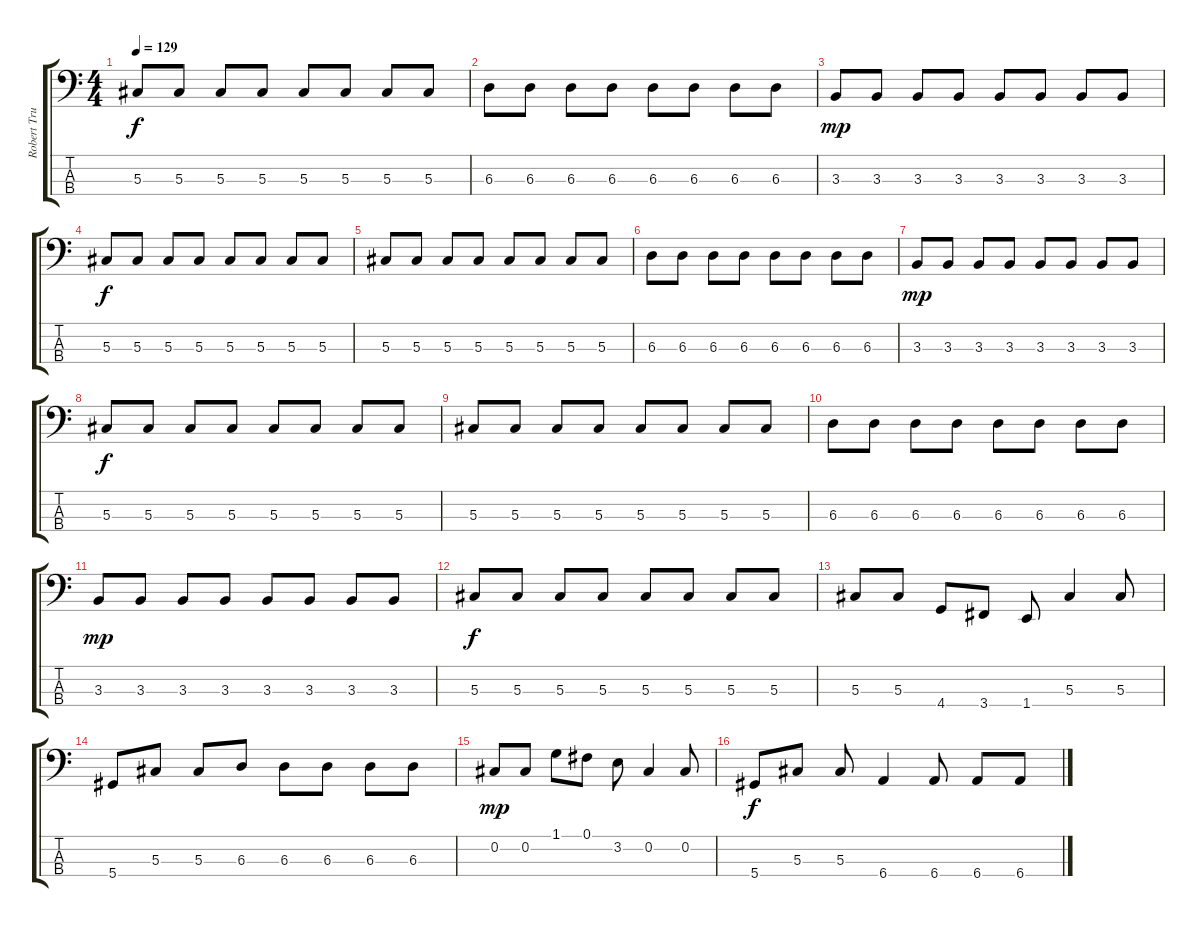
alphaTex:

\track ("Robert Trujillo" "Robert Tru") {instrument electricbasspick}
\staff {score tabs}
\tuning (Gb2 Db2 Ab1 Eb1) {hide}
\ts (4 4)
\tempo 129
\clef f4
\ks c
5.3.8{dy f} 5.3.8 5.3.8 5.3.8 5.3.8 5.3.8 5.3.8 5.3.8 |
6.3.8 6.3.8 6.3.8 6.3.8 6.3.8 6.3.8 6.3.8 6.3.8 |
3.3.8{dy mp} 3.3.8 3.3.8 3.3.8 3.3.8 3.3.8 3.3.8 3.3.8 |
5.3.8{dy f} 5.3.8 5.3.8 5.3.8 5.3.8 5.3.8 5.3.8 5.3.8 |
5.3.8 5.3.8 5.3.8 5.3.8 5.3.8 5.3.8 5.3.8 5.3.8 |
6.3.8 6.3.8 6.3.8 6.3.8 6.3.8 6.3.8 6.3.8 6.3.8 |
3.3.8{dy mp} 3.3.8 3.3.8 3.3.8 3.3.8 3.3.8 3.3.8 3.3.8 |
5.3.8{dy f} 5.3.8 5.3.8 5.3.8 5.3.8 5.3.8 5.3.8 5.3.8 |
5.3.8 5.3.8 5.3.8 5.3.8 5.3.8 5.3.8 5.3.8 5.3.8 |
6.3.8 6.3.8 6.3.8 6.3.8 6.3.8 6.3.8 6.3.8 6.3.8 |
3.3.8{dy mp} 3.3.8 3.3.8 3.3.8 3.3.8 3.3.8 3.3.8 3.3.8 |
5.3.8{dy f} 5.3.8 5.3.8 5.3.8 5.3.8 5.3.8 5.3.8 5.3.8 |
5.3.8 5.3.8 4.4.8 3.4.8 1.4.8 5.3.4 5.3.8 |
5.4.8 5.3.8 5.3.8 6.3.8 6.3.8 6.3.8 6.3.8 6.3.8 |
0.2.8{dy mp} 0.2.8 1.1.8 0.1.8 3.2.8 0.2.4 0.2.8 |
5.4.8{dy f} 5.3.8 5.3.8 6.4.4 6.4.8 6.4.8 6.4.8
